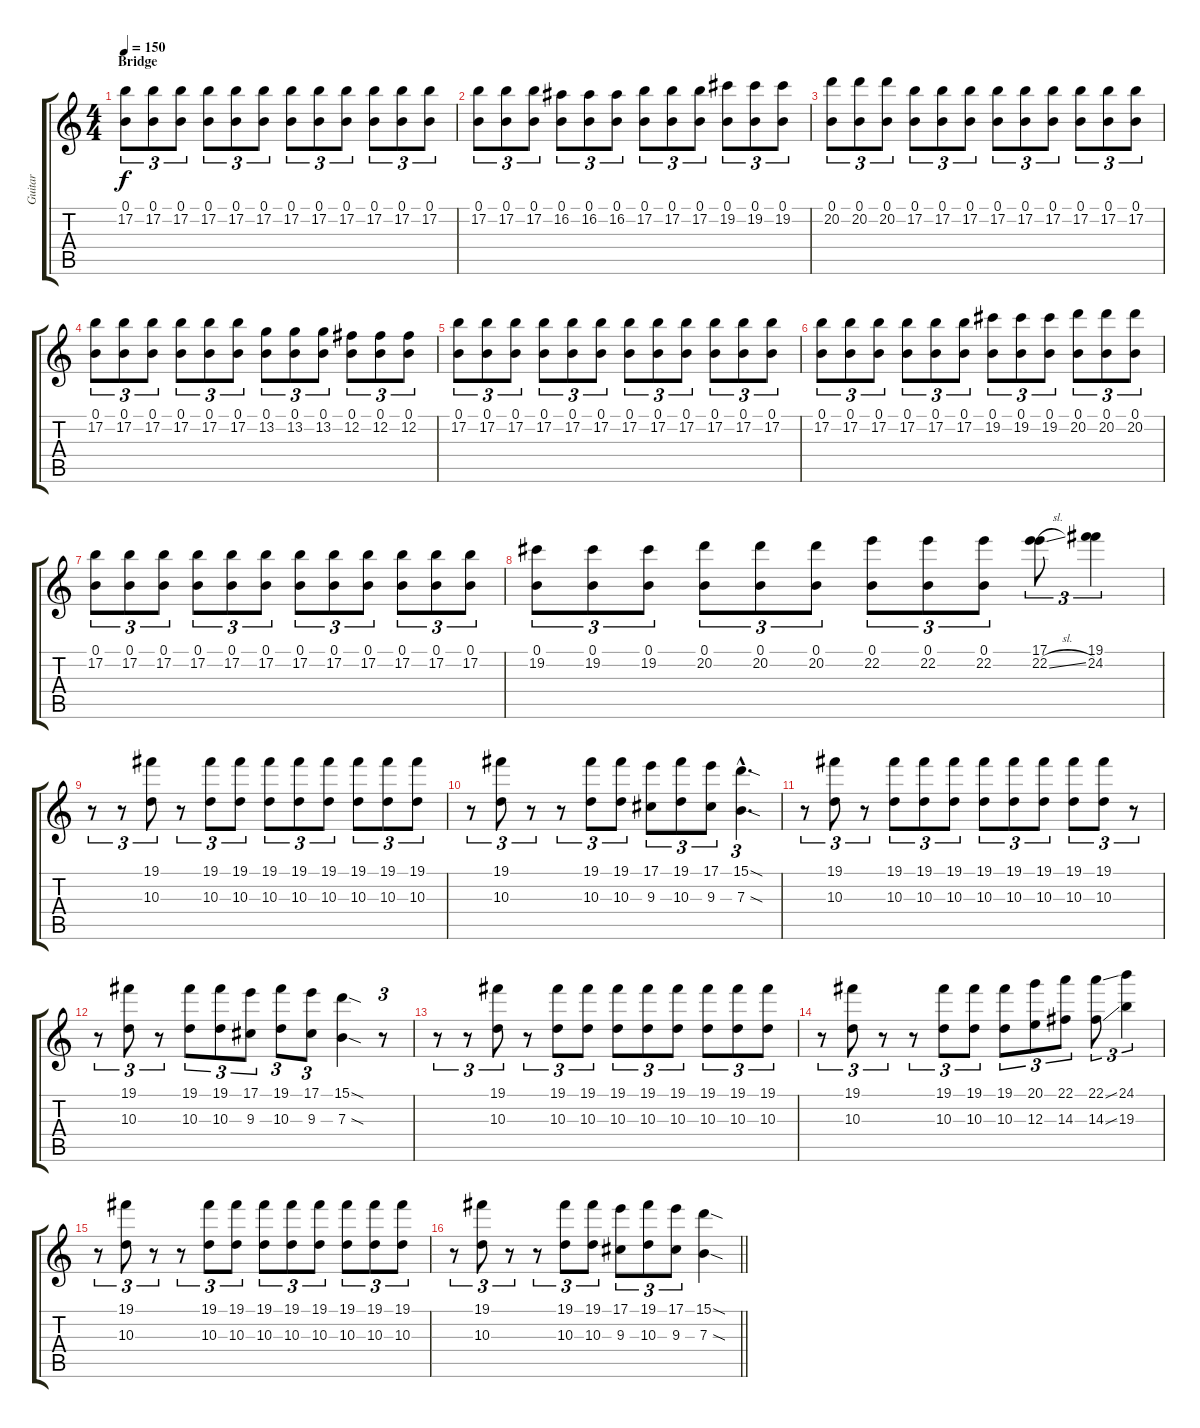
\track ("Guitar" "Guitar") {instrument distortionguitar}
\staff {score tabs}
\tuning (B3 Gb3 E3 B2 Gb2 B1) {hide}
\ts (4 4)
\section ("" "Bridge")
\tempo 150
\clef g2
\ks c
(0.1 17.2).8{tu (3 2) dy f} (0.1 17.2).8{tu (3 2)} (0.1 17.2).8{tu (3 2)} (0.1 17.2).8{tu (3 2)} (0.1 17.2).8{tu (3 2)} (0.1 17.2).8{tu (3 2)} (0.1 17.2).8{tu (3 2)} (0.1 17.2).8{tu (3 2)} (0.1 17.2).8{tu (3 2)} (0.1 17.2).8{tu (3 2)} (0.1 17.2).8{tu (3 2)} (0.1 17.2).8{tu (3 2)} |
(0.1 17.2).8{tu (3 2)} (0.1 17.2).8{tu (3 2)} (0.1 17.2).8{tu (3 2)} (0.1 16.2).8{tu (3 2)} (0.1 16.2).8{tu (3 2)} (0.1 16.2).8{tu (3 2)} (0.1 17.2).8{tu (3 2)} (0.1 17.2).8{tu (3 2)} (0.1 17.2).8{tu (3 2)} (0.1 19.2).8{tu (3 2)} (0.1 19.2).8{tu (3 2)} (0.1 19.2).8{tu (3 2)} |
(0.1 20.2).8{tu (3 2)} (0.1 20.2).8{tu (3 2)} (0.1 20.2).8{tu (3 2)} (0.1 17.2).8{tu (3 2)} (0.1 17.2).8{tu (3 2)} (0.1 17.2).8{tu (3 2)} (0.1 17.2).8{tu (3 2)} (0.1 17.2).8{tu (3 2)} (0.1 17.2).8{tu (3 2)} (0.1 17.2).8{tu (3 2)} (0.1 17.2).8{tu (3 2)} (0.1 17.2).8{tu (3 2)} |
(0.1 17.2).8{tu (3 2)} (0.1 17.2).8{tu (3 2)} (0.1 17.2).8{tu (3 2)} (0.1 17.2).8{tu (3 2)} (0.1 17.2).8{tu (3 2)} (0.1 17.2).8{tu (3 2)} (0.1 13.2).8{tu (3 2)} (0.1 13.2).8{tu (3 2)} (0.1 13.2).8{tu (3 2)} (0.1 12.2).8{tu (3 2)} (0.1 12.2).8{tu (3 2)} (0.1 12.2).8{tu (3 2)} |
(0.1 17.2).8{tu (3 2)} (0.1 17.2).8{tu (3 2)} (0.1 17.2).8{tu (3 2)} (0.1 17.2).8{tu (3 2)} (0.1 17.2).8{tu (3 2)} (0.1 17.2).8{tu (3 2)} (0.1 17.2).8{tu (3 2)} (0.1 17.2).8{tu (3 2)} (0.1 17.2).8{tu (3 2)} (0.1 17.2).8{tu (3 2)} (0.1 17.2).8{tu (3 2)} (0.1 17.2).8{tu (3 2)} |
(0.1 17.2).8{tu (3 2)} (0.1 17.2).8{tu (3 2)} (0.1 17.2).8{tu (3 2)} (0.1 17.2).8{tu (3 2)} (0.1 17.2).8{tu (3 2)} (0.1 17.2).8{tu (3 2)} (0.1 19.2).8{tu (3 2)} (0.1 19.2).8{tu (3 2)} (0.1 19.2).8{tu (3 2)} (0.1 20.2).8{tu (3 2)} (0.1 20.2).8{tu (3 2)} (0.1 20.2).8{tu (3 2)} |
(0.1 17.2).8{tu (3 2)} (0.1 17.2).8{tu (3 2)} (0.1 17.2).8{tu (3 2)} (0.1 17.2).8{tu (3 2)} (0.1 17.2).8{tu (3 2)} (0.1 17.2).8{tu (3 2)} (0.1 17.2).8{tu (3 2)} (0.1 17.2).8{tu (3 2)} (0.1 17.2).8{tu (3 2)} (0.1 17.2).8{tu (3 2)} (0.1 17.2).8{tu (3 2)} (0.1 17.2).8{tu (3 2)} |
(0.1 19.2).8{tu (3 2)} (0.1 19.2).8{tu (3 2)} (0.1 19.2).8{tu (3 2)} (0.1 20.2).8{tu (3 2)} (0.1 20.2).8{tu (3 2)} (0.1 20.2).8{tu (3 2)} (0.1 22.2).8{tu (3 2)} (0.1 22.2).8{tu (3 2)} (0.1 22.2).8{tu (3 2)} (17.1 22.2{sl}).8{tu (3 2)} (19.1 24.2).4{tu (3 2)} |
r.8{tu (3 2)} r.8{tu (3 2)} (19.1 10.3).8{tu (3 2)} r.8{tu (3 2)} (19.1 10.3).8{tu (3 2)} (19.1 10.3).8{tu (3 2)} (19.1 10.3).8{tu (3 2)} (19.1 10.3).8{tu (3 2)} (19.1 10.3).8{tu (3 2)} (19.1 10.3).8{tu (3 2)} (19.1 10.3).8{tu (3 2)} (19.1 10.3).8{tu (3 2)} |
r.8{tu (3 2)} (19.1 10.3).8{tu (3 2)} r.8{tu (3 2)} r.8{tu (3 2)} (19.1 10.3).8{tu (3 2)} (19.1 10.3).8{tu (3 2)} (17.1 9.3).8{tu (3 2)} (19.1 10.3).8{tu (3 2)} (17.1 9.3).8{tu (3 2)} (15.1{sod hac} 7.3{sod hac}).4{d tu (3 2)} |
r.8{tu (3 2)} (19.1 10.3).8{tu (3 2)} r.8{tu (3 2)} (19.1 10.3).8{tu (3 2)} (19.1 10.3).8{tu (3 2)} (19.1 10.3).8{tu (3 2)} (19.1 10.3).8{tu (3 2)} (19.1 10.3).8{tu (3 2)} (19.1 10.3).8{tu (3 2)} (19.1 10.3).8{tu (3 2)} (19.1 10.3).8{tu (3 2)} r.8{tu (3 2)} |
r.8{tu (3 2)} (19.1 10.3).8{tu (3 2)} r.8{tu (3 2)} (19.1 10.3).8{tu (3 2)} (19.1 10.3).8{tu (3 2)} (17.1 9.3).8{tu (3 2)} (19.1 10.3).8{tu (3 2)} (17.1 9.3).8{tu (3 2)} (15.1{sod} 7.3{sod}).4 r.8{tu (3 2)} |
r.8{tu (3 2)} r.8{tu (3 2)} (19.1 10.3).8{tu (3 2)} r.8{tu (3 2)} (19.1 10.3).8{tu (3 2)} (19.1 10.3).8{tu (3 2)} (19.1 10.3).8{tu (3 2)} (19.1 10.3).8{tu (3 2)} (19.1 10.3).8{tu (3 2)} (19.1 10.3).8{tu (3 2)} (19.1 10.3).8{tu (3 2)} (19.1 10.3).8{tu (3 2)} |
r.8{tu (3 2)} (19.1 10.3).8{tu (3 2)} r.8{tu (3 2)} r.8{tu (3 2)} (19.1 10.3).8{tu (3 2)} (19.1 10.3).8{tu (3 2)} (19.1 10.3).8{tu (3 2)} (20.1 12.3).8{tu (3 2)} (22.1 14.3).8{tu (3 2)} (22.1{ss} 14.3{ss}).8{tu (3 2)} (24.1 19.3).4{tu (3 2)} |
r.8{tu (3 2)} (19.1 10.3).8{tu (3 2)} r.8{tu (3 2)} r.8{tu (3 2)} (19.1 10.3).8{tu (3 2)} (19.1 10.3).8{tu (3 2)} (19.1 10.3).8{tu (3 2)} (19.1 10.3).8{tu (3 2)} (19.1 10.3).8{tu (3 2)} (19.1 10.3).8{tu (3 2)} (19.1 10.3).8{tu (3 2)} (19.1 10.3).8{tu (3 2)} |
\barLineRight lightlight
r.8{tu (3 2)} (19.1 10.3).8{tu (3 2)} r.8{tu (3 2)} r.8{tu (3 2)} (19.1 10.3).8{tu (3 2)} (19.1 10.3).8{tu (3 2)} (17.1 9.3).8{tu (3 2)} (19.1 10.3).8{tu (3 2)} (17.1 9.3).8{tu (3 2)} (15.1{sod} 7.3{sod}).4
